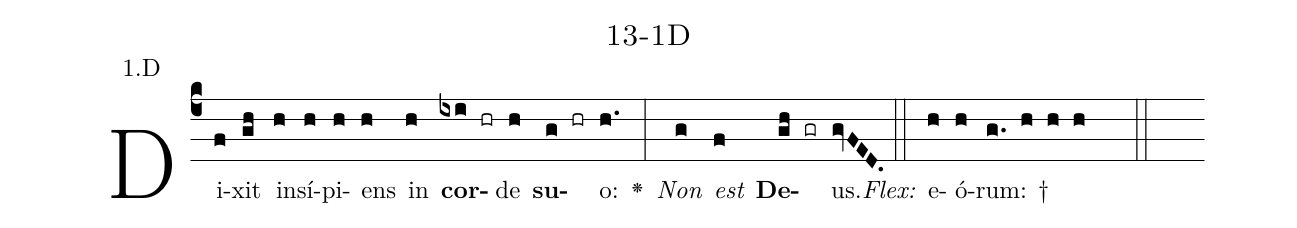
name: 13-1D;
annotation: 1.D;
%%
(c4)Di(f)xit(gh) in(h)sí(h)pi(h)ens(h) in(h) <b>cor</b>(ixi hr)de(h) <b>su</b>(g hr)o:(h.) <v>\greheightstar</v>(:) <i>Non</i>(g) <i>est</i>(f) <b>De</b>(gh gr)us.(gvFED.) (::)
<i>Flex:</i>()  e(h)ó(h)rum: †(g. h h h  ::)

%E(h) u(h) o(g) u(f) a(gh) e.(gvFED.) (::)
